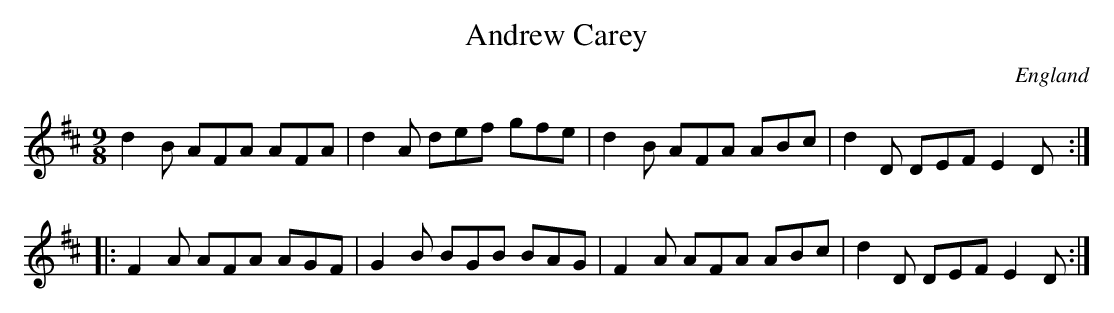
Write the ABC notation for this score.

X:1
T:Andrew Carey
M:9/8
O:England
K:D major
d2B AFA AFA| d2A def gfe| d2B AFA ABc| d2D DEF E2D::
F2A AFA AGF| G2B BGB BAG| F2A AFA ABc| d2D DEF E2D:|
